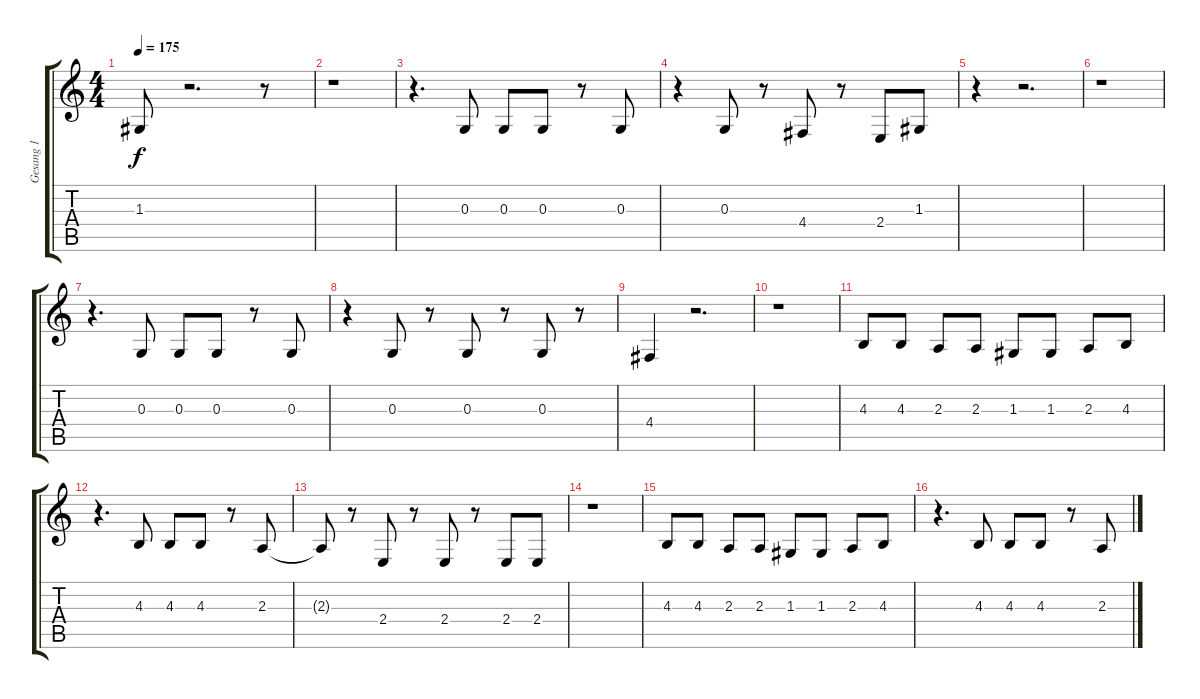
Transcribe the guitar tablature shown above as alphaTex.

\track ("Gesang 1" "Gesang 1") {instrument lead6voice}
\staff {score tabs}
\tuning (E4 B3 G3 D3 A2 E2) {hide}
\ts (4 4)
\tempo 175
\clef g2
\ks c
1.3.8{dy f} r.2{d} r.8 |
r.1 |
r.4{d} 0.3.8 0.3.8 0.3.8 r.8 0.3.8 |
r.4 0.3.8 r.8 4.4.8 r.8 2.4.8 1.3.8 |
r.4 r.2{d} |
r.1 |
r.4{d} 0.3.8 0.3.8 0.3.8 r.8 0.3.8 |
r.4 0.3.8 r.8 0.3.8 r.8 0.3.8 r.8 |
4.4.4 r.2{d} |
r.1 |
4.3.8 4.3.8 2.3.8 2.3.8 1.3.8 1.3.8 2.3.8 4.3.8 |
r.4{d} 4.3.8 4.3.8 4.3.8 r.8 2.3.8 |
2.3{t}.8 r.8 2.4.8 r.8 2.4.8 r.8 2.4.8 2.4.8 |
r.1 |
4.3.8 4.3.8 2.3.8 2.3.8 1.3.8 1.3.8 2.3.8 4.3.8 |
r.4{d} 4.3.8 4.3.8 4.3.8 r.8 2.3.8
